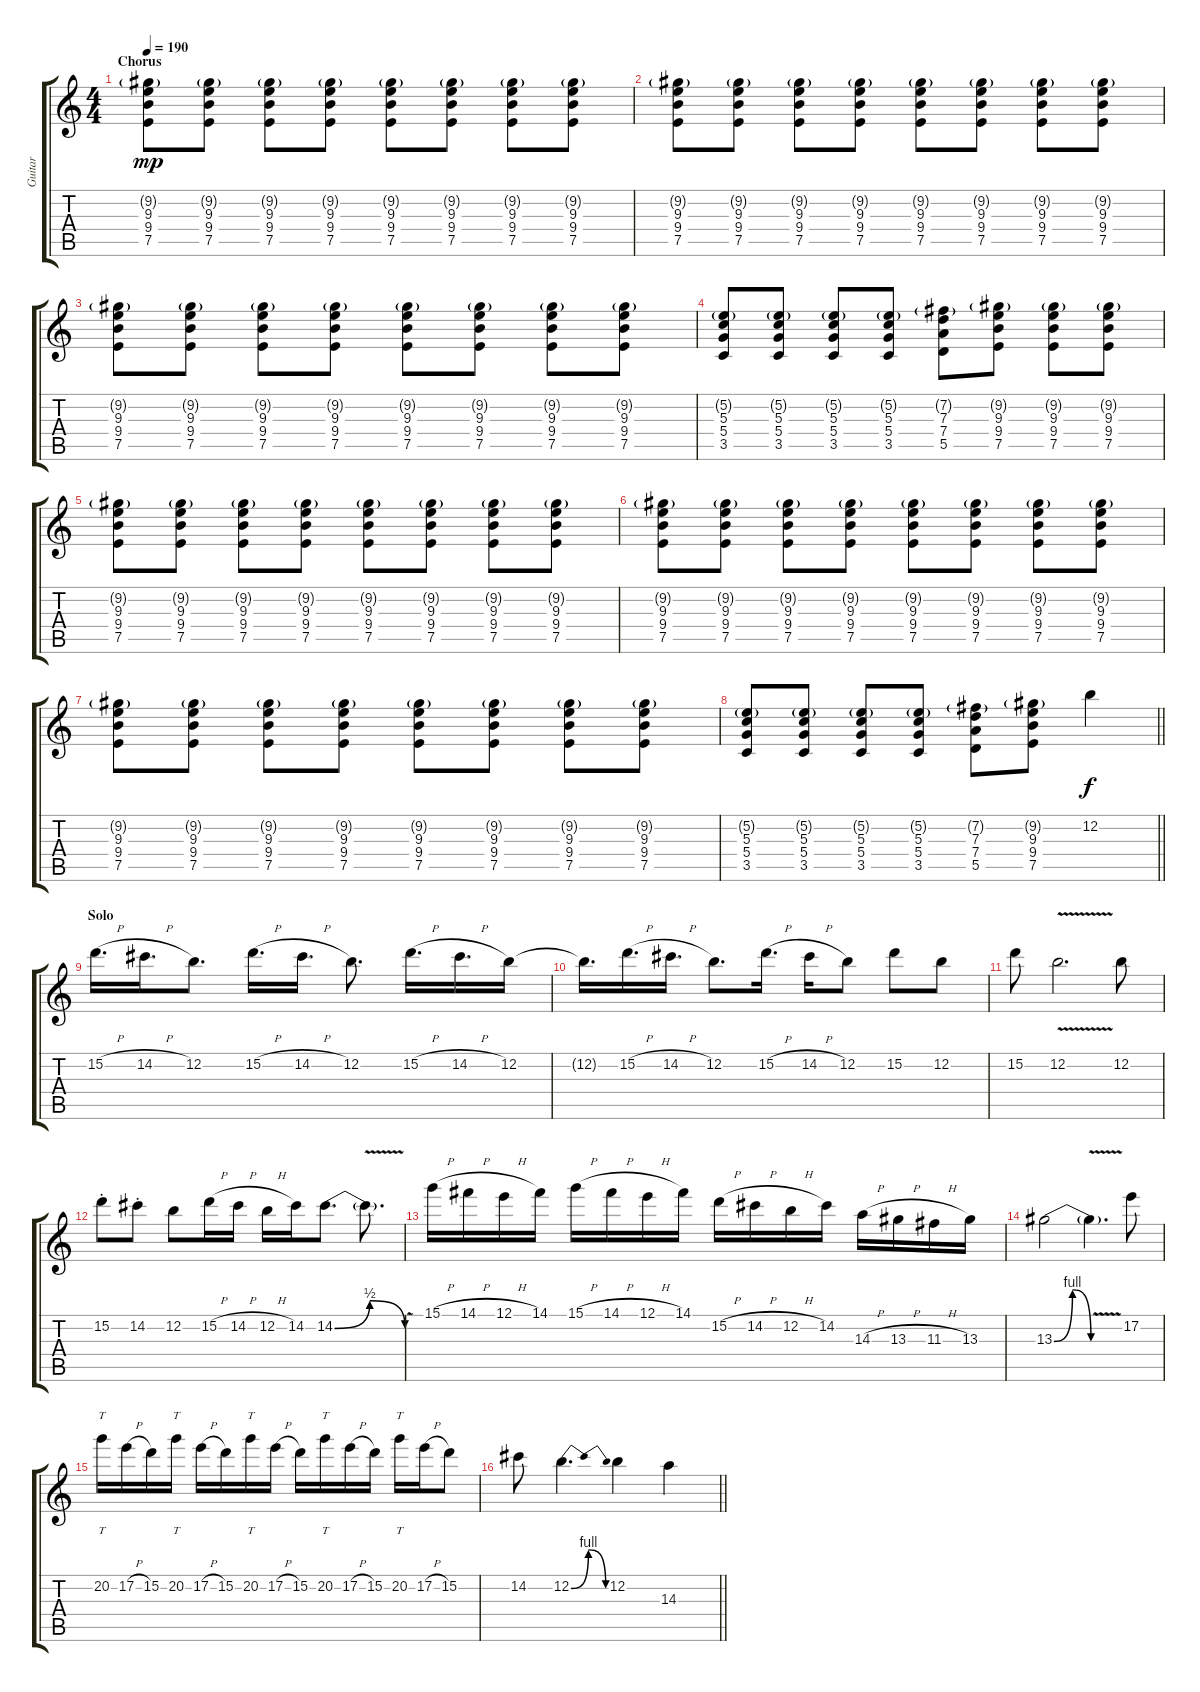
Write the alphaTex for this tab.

\track ("Guitar" "Guitar") {instrument distortionguitar}
\staff {score tabs}
\tuning (E4 B3 G3 D3 A2 E2) {hide}
\ts (4 4)
\section ("" "Chorus")
\tempo 190
\clef g2
\ks c
(9.2{g} 9.3 9.4 7.5).8{dy mp} (9.2{g} 9.3 9.4 7.5).8 (9.2{g} 9.3 9.4 7.5).8 (9.2{g} 9.3 9.4 7.5).8 (9.2{g} 9.3 9.4 7.5).8 (9.2{g} 9.3 9.4 7.5).8 (9.2{g} 9.3 9.4 7.5).8 (9.2{g} 9.3 9.4 7.5).8 |
(9.2{g} 9.3 9.4 7.5).8 (9.2{g} 9.3 9.4 7.5).8 (9.2{g} 9.3 9.4 7.5).8 (9.2{g} 9.3 9.4 7.5).8 (9.2{g} 9.3 9.4 7.5).8 (9.2{g} 9.3 9.4 7.5).8 (9.2{g} 9.3 9.4 7.5).8 (9.2{g} 9.3 9.4 7.5).8 |
(9.2{g} 9.3 9.4 7.5).8 (9.2{g} 9.3 9.4 7.5).8 (9.2{g} 9.3 9.4 7.5).8 (9.2{g} 9.3 9.4 7.5).8 (9.2{g} 9.3 9.4 7.5).8 (9.2{g} 9.3 9.4 7.5).8 (9.2{g} 9.3 9.4 7.5).8 (9.2{g} 9.3 9.4 7.5).8 |
(5.2{g} 5.3 5.4 3.5).8 (5.2{g} 5.3 5.4 3.5).8 (5.2{g} 5.3 5.4 3.5).8 (5.2{g} 5.3 5.4 3.5).8 (7.2{g} 7.3 7.4 5.5).8 (9.2{g} 9.3 9.4 7.5).8 (9.2{g} 9.3 9.4 7.5).8 (9.2{g} 9.3 9.4 7.5).8 |
(9.2{g} 9.3 9.4 7.5).8 (9.2{g} 9.3 9.4 7.5).8 (9.2{g} 9.3 9.4 7.5).8 (9.2{g} 9.3 9.4 7.5).8 (9.2{g} 9.3 9.4 7.5).8 (9.2{g} 9.3 9.4 7.5).8 (9.2{g} 9.3 9.4 7.5).8 (9.2{g} 9.3 9.4 7.5).8 |
(9.2{g} 9.3 9.4 7.5).8 (9.2{g} 9.3 9.4 7.5).8 (9.2{g} 9.3 9.4 7.5).8 (9.2{g} 9.3 9.4 7.5).8 (9.2{g} 9.3 9.4 7.5).8 (9.2{g} 9.3 9.4 7.5).8 (9.2{g} 9.3 9.4 7.5).8 (9.2{g} 9.3 9.4 7.5).8 |
(9.2{g} 9.3 9.4 7.5).8 (9.2{g} 9.3 9.4 7.5).8 (9.2{g} 9.3 9.4 7.5).8 (9.2{g} 9.3 9.4 7.5).8 (9.2{g} 9.3 9.4 7.5).8 (9.2{g} 9.3 9.4 7.5).8 (9.2{g} 9.3 9.4 7.5).8 (9.2{g} 9.3 9.4 7.5).8 |
\barLineRight lightlight
(5.2{g} 5.3 5.4 3.5).8 (5.2{g} 5.3 5.4 3.5).8 (5.2{g} 5.3 5.4 3.5).8 (5.2{g} 5.3 5.4 3.5).8 (7.2{g} 7.3 7.4 5.5).8 (9.2{g} 9.3 9.4 7.5).8 12.2.4{dy f} |
\section ("" "Solo")
15.2{h}.16{d} 14.2{h}.16{d} 12.2.8{d} 15.2{h}.16{d} 14.2{h}.16{d} 12.2.8{d} 15.2{h}.16{d} 14.2{h}.16{d} 12.2.16 |
12.2{t}.16{d} 15.2{h}.16{d} 14.2{h}.16{d} 12.2.8{d} 15.2{h}.16{d} 14.2{h}.16 12.2.8 15.2.8 12.2.8 |
15.2.8 12.2{v}.2{d} 12.2.8 |
15.2{st}.8 14.2{st}.8 12.2.8 15.2{h}.16 14.2{h}.16 12.2{h}.16 14.2.16 14.2{be (bendrelease 0 0 30 2 30 2 60 0)}.8{d} 14.2{v t}.8{d} |
15.1{h}.16 14.1{h}.16 12.1{h}.16 14.1.16 15.1{h}.16 14.1{h}.16 12.1{h}.16 14.1.16 15.2{h}.16 14.2{h}.16 12.2{h}.16 14.2.16 14.3{h}.16 13.3{h}.16 11.3{h}.16 13.3.16 |
13.3{be (bendrelease 0 0 15 4 45 4 60 0)}.2 13.3{v t}.4{d} 17.2.8 |
20.2.16{tt} 17.2{h}.16 15.2.16 20.2.16{tt} 17.2{h}.16 15.2.16 20.2.16{tt} 17.2{h}.16 15.2.16 20.2.16{tt} 17.2{h}.16 15.2.16 20.2.16{tt} 17.2{h}.16 15.2.8 |
\barLineRight lightlight
14.2.8 12.2{be (bendrelease 0 0 15 4 45 4 60 0)}.4{d} 12.2.4 14.3.4
